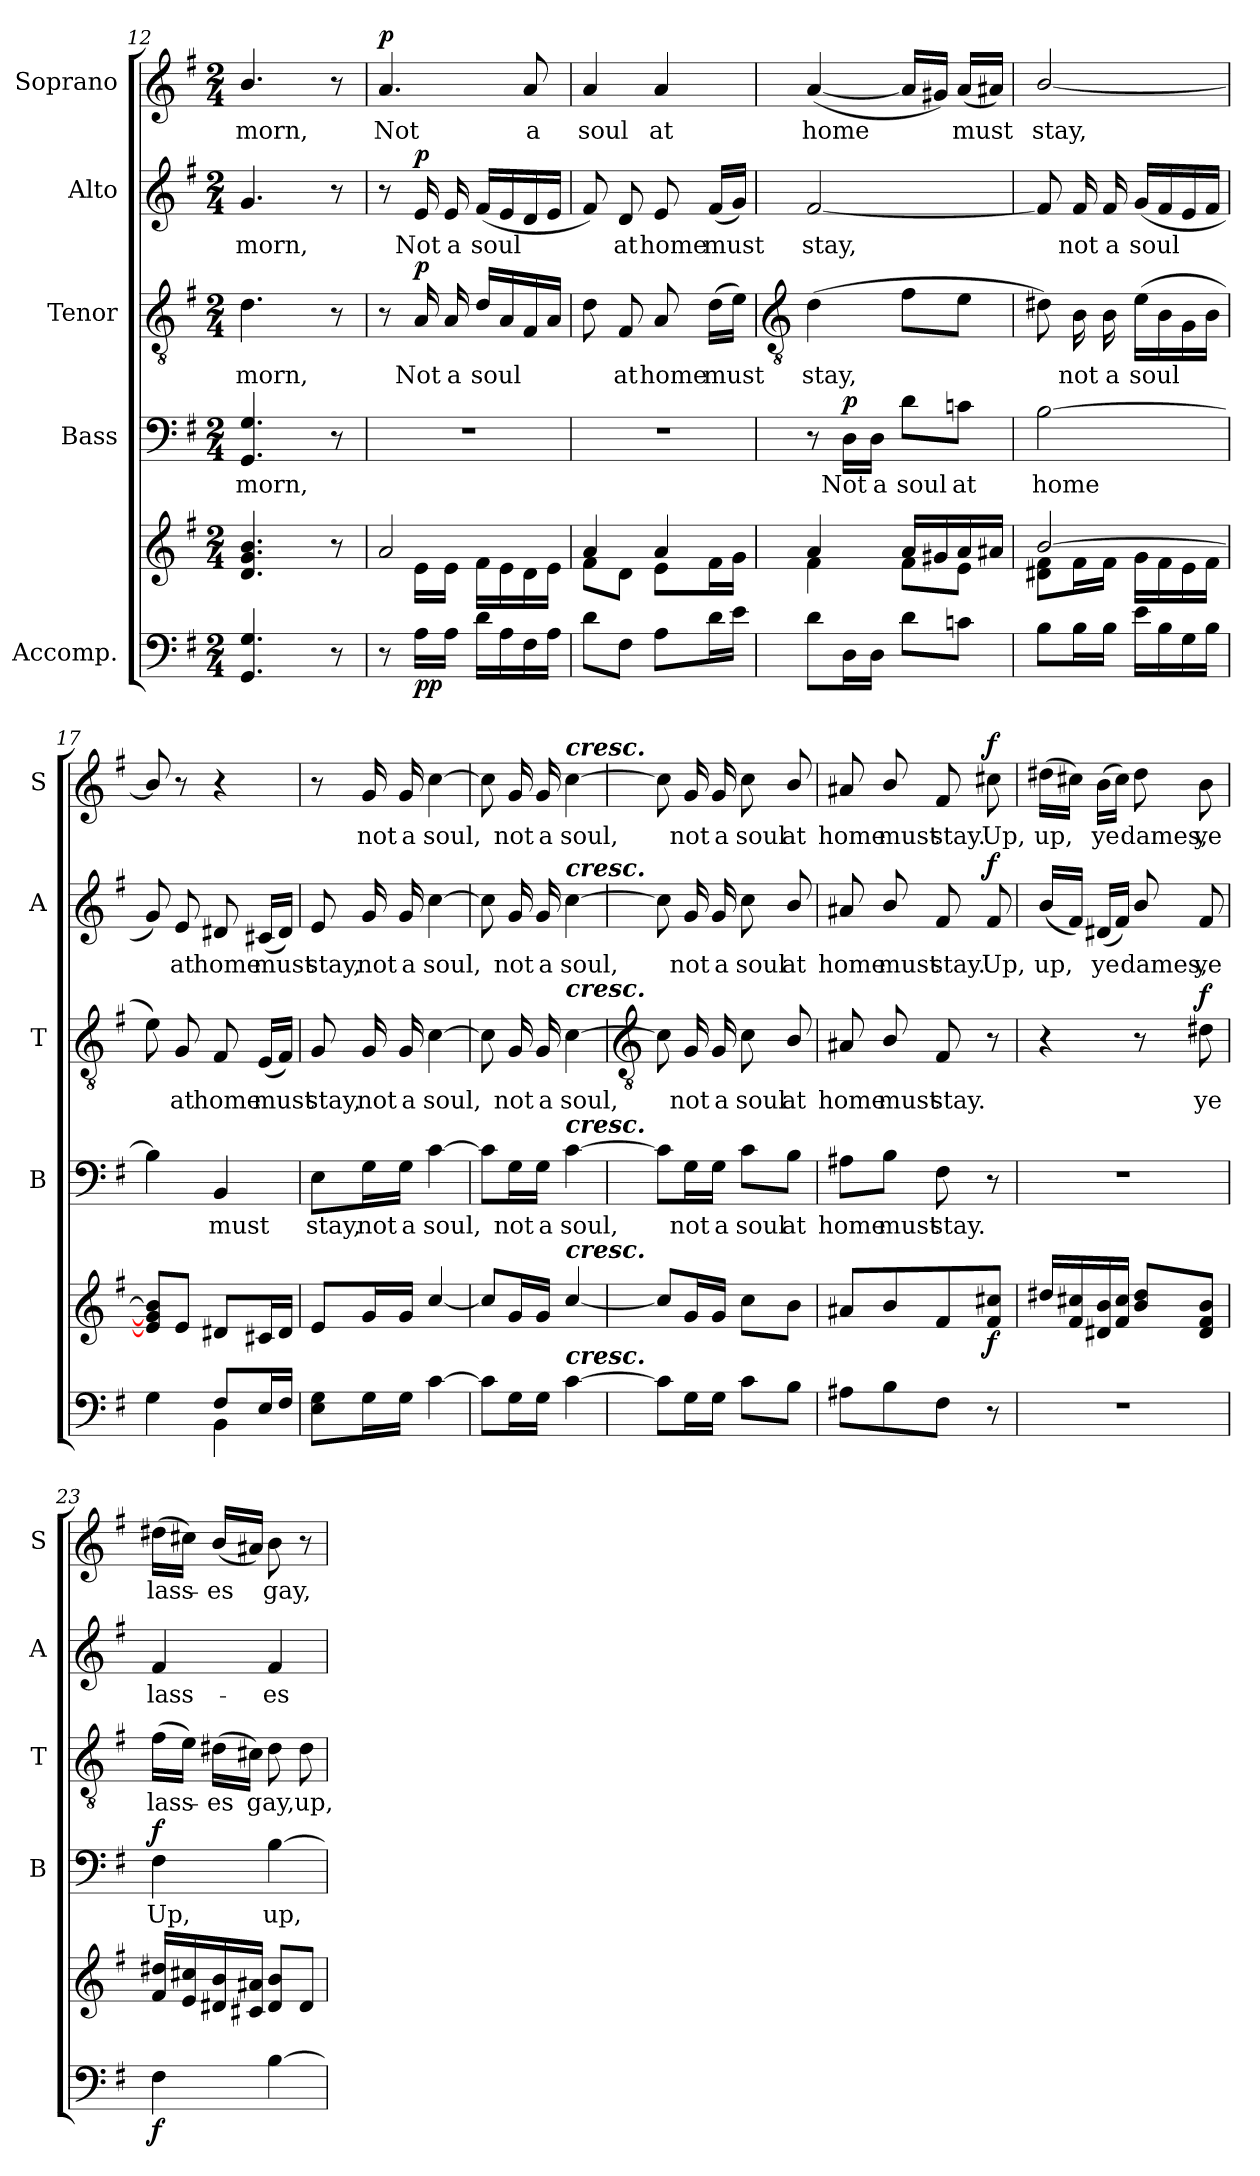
**kern	**kern	**dynam	**kern	**text	**dynam	**kern	**text	**dynam	**kern	**text	**dynam	**kern	**text	**dynam
*part5	*part5	*part5	*part4	*part4	*part4	*part3	*part3	*part3	*part2	*part2	*part2	*part1	*part1	*part1
*staff6	*staff5	*staff5/6	*staff4	*staff4	*staff4	*staff3	*staff3	*staff3	*staff2	*staff2	*staff2	*staff1	*staff1	*staff1
*I"Accomp.	*	*	*I"Bass	*	*	*I"Tenor	*	*	*I"Alto	*	*	*I"Soprano	*	*
*	*	*	*I'B	*	*	*I'T	*	*	*I'A	*	*	*I'S	*	*
*clefF4	*clefG2	*	*clefF4	*	*	*clefGv2	*	*	*clefG2	*	*	*clefG2	*	*
*k[f#]	*k[f#]	*	*k[f#]	*	*	*k[f#]	*	*	*k[f#]	*	*	*k[f#]	*	*
*G:	*G:	*	*G:	*	*	*G:	*	*	*G:	*	*	*G:	*	*
*M2/4	*M2/4	*	*M2/4	*	*	*M2/4	*	*	*M2/4	*	*	*M2/4	*	*
=12	=12	=12	=12	=12	=12	=12	=12	=12	=12	=12	=12	=12	=12	=12
*	*^	*	*	*	*	*	*	*	*	*	*	*	*	*
!	!	!	!	!	!LO:LY:b	!	!	!LO:LY:b	!	!	!LO:LY:b	!	!	!LO:LY:b	!
4.GG 4.G	4.d/ 4.g/ 4.b/	8ryy	.	4.GG 4.G	morn,	.	4.d	morn,	.	4.g	morn,	.	4.b/	morn,	.
.	.	4.ryy	.	.	.	.	.	.	.	.	.	.	.	.	.
8r	8r	.	.	8r	.	.	8r	.	.	8r	.	.	8r	.	.
=13	=13	=13	=13	=13	=13	=13	=13	=13	=13	=13	=13	=13	=13	=13	=13
!	!	!	!	!LO:N:vis=1	!	!	!	!	!	!	!	!	!	!LO:LY:b	!LO:DY:b
8r	2a/	8ryy	.	2r	.	.	8r	.	.	8r	.	.	4.a	Not	p
!	!	!	!LO:DY:b=2	!	!	!	!	!LO:LY:b	!	!	!LO:LY:b	!	!	!	!
!	!	!	!LO:DY:n=1:b	!	!	!	!	!	!LO:DY:b	!	!	!LO:DY:b	!	!	!
16ALL	.	16e\LL	p p	.	.	.	16A	Not	p	16e	Not	p	.	.	.
!	!	!	!	!	!	!	!	!LO:LY:b	!	!	!LO:LY:b	!	!	!	!
16AJJ	.	16e\JJ	.	.	.	.	16A	a	.	16e	a	.	.	.	.
!	!	!	!	!	!	!	!	!LO:LY:b	!	!	!LO:LY:b	!	!	!	!
16dLL	.	16f#\LL	.	.	.	.	16dLL	soul	.	(<16f#LL	soul	.	.	.	.
16A	.	16e\	.	.	.	.	16A	.	.	16e	.	.	.	.	.
!	!	!	!	!	!	!	!	!	!	!	!	!	!	!LO:LY:b	!
16F#	.	16d\	.	.	.	.	16F#	.	.	16d	.	.	8a	a	.
16AJJ	.	16e\JJ	.	.	.	.	16AJJ	.	.	16eJJ	.	.	.	.	.
=14	=14	=14	=14	=14	=14	=14	=14	=14	=14	=14	=14	=14	=14	=14	=14
!	!	!	!	!LO:N:vis=1	!	!	!	!	!	!	!	!	!	!LO:LY:b	!
8dL	4a/	8f#\L	.	2r	.	.	8d	.	.	8f#)	.	.	4a	soul	.
!	!	!	!	!	!	!	!	!LO:LY:b	!	!	!LO:LY:b	!	!	!	!
8F#J	.	8d\J	.	.	.	.	8F#	at	.	8d	at	.	.	.	.
!	!	!	!	!	!	!	!	!LO:LY:b	!	!	!LO:LY:b	!	!	!LO:LY:b	!
8AL	4a/	8e\L	.	.	.	.	8A	home	.	8e	home	.	4a	at	.
!	!	!	!	!	!	!	!	!LO:LY:b	!	!	!LO:LY:b	!	!	!	!
16dL	.	16f#\L	.	.	.	.	(>16dLL	must	.	(<16f#LL	must	.	.	.	.
16eJJ	.	16g\JJ	.	.	.	.	16eJJ)	.	.	16gJJ)	.	.	.	.	.
!!LO:LB:g=z
=15	=15	=15	=15	=15	=15	=15	=15	=15	=15	=15	=15	=15	=15	=15	=15
*	*	*	*	*	*	*	*clefGv2	*	*	*	*	*	*	*	*
!	!	!	!	!	!	!	!	!LO:LY:b	!	!	!LO:LY:b	!	!	!LO:LY:b	!
8dL	4a/	4f#\	.	8r	.	.	(>4d	stay,	.	[2f#	stay,	.	(<[4a	home	.
!	!	!	!	!	!LO:LY:b	!LO:DY:b	!	!	!	!	!	!	!	!	!
16DL	.	.	.	16D\LL	Not	p	.	.	.	.	.	.	.	.	.
!	!	!	!	!	!LO:LY:b	!	!	!	!	!	!	!	!	!	!
16DJJ	.	.	.	16D\JJ	a	.	.	.	.	.	.	.	.	.	.
!	!	!	!	!	!LO:LY:b	!	!	!	!	!	!	!	!	!	!
8dL	16a/LL	8f#\L	.	8d\L	soul	.	8f#L	.	.	.	.	.	16aLL]	.	.
.	16g#X/	.	.	.	.	.	.	.	.	.	.	.	16g#XJJ)	.	.
!	!	!	!	!	!LO:LY:b	!	!	!	!	!	!	!	!	!LO:LY:b	!
8cnJ	16a/	8e\J	.	8cn\J	at	.	8eJ	.	.	.	.	.	(<16aLL	must	.
.	16a#X/JJ	.	.	.	.	.	.	.	.	.	.	.	16a#XJJ)	.	.
=16	=16	=16	=16	=16	=16	=16	=16	=16	=16	=16	=16	=16	=16	=16	=16
!	!	!	!	!	!LO:LY:b	!	!	!	!	!	!	!	!	!LO:LY:b	!
8BL	[2b/	8d#X\ 8f#\L	.	[2B	home	.	8d#X)	.	.	8f#]	.	.	[2b/	stay,	.
!	!	!	!	!	!	!	!	!LO:LY:b	!	!	!LO:LY:b	!	!	!	!
16BL	.	16f#\L	.	.	.	.	16B	not	.	16f#	not	.	.	.	.
!	!	!	!	!	!	!	!	!LO:LY:b	!	!	!LO:LY:b	!	!	!	!
16BJJ	.	16f#\JJ	.	.	.	.	16B	a	.	16f#	a	.	.	.	.
!	!	!	!	!	!	!	!	!LO:LY:b	!	!	!LO:LY:b	!	!	!	!
16eLL	.	16g\LL	.	.	.	.	(>16eLL	soul	.	(<16gLL	soul	.	.	.	.
16B	.	16f#\	.	.	.	.	16B	.	.	16f#	.	.	.	.	.
16G	.	16e\	.	.	.	.	16G	.	.	16e	.	.	.	.	.
16BJJ	.	16f#\JJ	.	.	.	.	16BJJ	.	.	16f#JJ	.	.	.	.	.
=17	=17	=17	=17	=17	=17	=17	=17	=17	=17	=17	=17	=17	=17	=17	=17
*^	*	*	*	*	*	*	*	*	*	*	*	*	*	*	*
4ryy	4G	8e/] 8g/] 8b/]L	4ryy	.	4B]	.	.	8e)	.	.	8g)	.	.	8b/]	.	.
!	!	!	!	!	!	!	!	!	!LO:LY:b	!	!	!LO:LY:b	!	!	!	!
.	.	8e/J	.	.	.	.	.	8G	at	.	8e	at	.	8r	.	.
!	!	!	!	!	!	!LO:LY:b	!	!	!LO:LY:b	!	!	!LO:LY:b	!	!	!	!
8F#/L	4BB\	8d#X/L	4ryy	.	4BB	must	.	8F#	home	.	8d#X	home	.	4r	.	.
!	!	!	!	!	!	!	!	!	!LO:LY:b	!	!	!LO:LY:b	!	!	!	!
16E/L	.	16c#X/L	.	.	.	.	.	(<16ELL	must	.	(<16c#XLL	must	.	.	.	.
16F#/JJ	.	16d#/JJ	.	.	.	.	.	16F#JJ)	.	.	16d#JJ)	.	.	.	.	.
*v	*v	*	*	*	*	*	*	*	*	*	*	*	*	*	*	*
*	*v	*v	*	*	*	*	*	*	*	*	*	*	*	*	*
=18	=18	=18	=18	=18	=18	=18	=18	=18	=18	=18	=18	=18	=18	=18
!	!	!	!	!LO:LY:b	!	!	!LO:LY:b	!	!	!LO:LY:b	!	!	!	!
8E 8GL	8e/L	.	8E\L	stay,	.	8G	stay,	.	8e	stay,	.	8r	.	.
!	!	!	!	!LO:LY:b	!	!	!LO:LY:b	!	!	!LO:LY:b	!	!	!LO:LY:b	!
16GL	16g/L	.	16G\L	not	.	16G	not	.	16g	not	.	16g	not	.
!	!	!	!	!LO:LY:b	!	!	!LO:LY:b	!	!	!LO:LY:b	!	!	!LO:LY:b	!
16GJJ	16g/JJ	.	16G\JJ	a	.	16G	a	.	16g	a	.	16g	a	.
!	!	!	!	!LO:LY:b	!	!	!LO:LY:b	!	!	!LO:LY:b	!	!	!LO:LY:b	!
[4c	[4cc/	.	[4c	soul,	.	[4c	soul,	.	[4cc	soul,	.	[4cc	soul,	.
=19	=19	=19	=19	=19	=19	=19	=19	=19	=19	=19	=19	=19	=19	=19
8cL]	8cc/L]	.	8c\L]	.	.	8c]	.	.	8cc]	.	.	8cc]	.	.
!	!	!	!	!LO:LY:b	!	!	!LO:LY:b	!	!	!LO:LY:b	!	!	!LO:LY:b	!
16GL	16g/L	.	16G\L	not	.	16G	not	.	16g	not	.	16g	not	.
!	!	!	!	!LO:LY:b	!	!	!LO:LY:b	!	!	!LO:LY:b	!	!	!LO:LY:b	!
16GJJ	16g/JJ	.	16G\JJ	a	.	16G	a	.	16g	a	.	16g	a	.
!	!	!	!	!	!	!	!	!	!	!	!	!LO:TX:a:Bi:t=cresc.	!	!
!	!	!	!	!	!	!	!	!	!LO:TX:a:Bi:t=cresc.	!	!	!	!	!
!	!	!	!	!	!	!LO:TX:a:Bi:t=cresc.	!	!	!	!	!	!	!	!
!	!	!	!LO:TX:a:Bi:t=cresc.	!	!	!	!	!	!	!	!	!	!	!
!	!LO:TX:a:Bi:t=cresc.	!	!	!	!	!	!	!	!	!	!	!	!	!
!LO:TX:a:Bi:t=cresc.	!	!	!	!	!	!	!	!	!	!	!	!	!	!
!	!	!	!	!LO:LY:b	!	!	!LO:LY:b	!	!	!LO:LY:b	!	!	!LO:LY:b	!
[4c	[4cc/	.	[4c	soul,	.	[4c	soul,	.	[4cc	soul,	.	[4cc	soul,	.
!!LO:LB:g=z
=20	=20	=20	=20	=20	=20	=20	=20	=20	=20	=20	=20	=20	=20	=20
*	*	*	*	*	*	*clefGv2	*	*	*	*	*	*	*	*
8cL]	8ccL]	.	8c\L]	.	.	8c]	.	.	8cc]	.	.	8cc]	.	.
!	!	!	!	!LO:LY:b	!	!	!LO:LY:b	!	!	!LO:LY:b	!	!	!LO:LY:b	!
16GL	16gL	.	16G\L	not	.	16G	not	.	16g	not	.	16g	not	.
!	!	!	!	!LO:LY:b	!	!	!LO:LY:b	!	!	!LO:LY:b	!	!	!LO:LY:b	!
16GJJ	16gJJ	.	16G\JJ	a	.	16G	a	.	16g	a	.	16g	a	.
!	!	!	!	!LO:LY:b	!	!	!LO:LY:b	!	!	!LO:LY:b	!	!	!LO:LY:b	!
8cL	8ccL	.	8c\L	soul	.	8c	soul	.	8cc	soul	.	8cc	soul	.
!	!	!	!	!LO:LY:b	!	!	!LO:LY:b	!	!	!LO:LY:b	!	!	!LO:LY:b	!
8BJ	8bJ	.	8B\J	at	.	8B/	at	.	8b/	at	.	8b/	at	.
=21	=21	=21	=21	=21	=21	=21	=21	=21	=21	=21	=21	=21	=21	=21
!	!	!	!	!LO:LY:b	!	!	!LO:LY:b	!	!	!LO:LY:b	!	!	!LO:LY:b	!
8A#XL	8a#XL	.	8A#X\L	home	.	8A#X	home	.	8a#X	home	.	8a#X	home	.
!	!	!	!	!LO:LY:b	!	!	!LO:LY:b	!	!	!LO:LY:b	!	!	!LO:LY:b	!
8B	8b	.	8B\J	must	.	8B/	must	.	8b/	must	.	8b/	must	.
!	!	!	!	!LO:LY:b	!	!	!LO:LY:b	!	!	!LO:LY:b	!	!	!LO:LY:b	!
8F#J	8f#	.	8F#	stay.	.	8F#	stay.	.	8f#	stay.	.	8f#	stay.	.
!	!	!LO:DY:b	!	!	!	!	!	!	!	!LO:LY:b	!LO:DY:b	!	!LO:LY:b	!LO:DY:b
8r	8f# 8cc#XJ	f	8r	.	.	8r	.	.	8f#	Up,	f	8cc#X	Up,	f
=22	=22	=22	=22	=22	=22	=22	=22	=22	=22	=22	=22	=22	=22	=22
!LO:N:vis=1	!	!	!LO:N:vis=1	!	!	!	!	!	!	!LO:LY:b	!	!	!LO:LY:b	!
2r	16dd#XLL	.	2r	.	.	4r	.	.	(<16bLL	up,	.	(>16dd#XLL	up,	.
.	16f# 16cc#X	.	.	.	.	.	.	.	16f#JJ)	.	.	16cc#XJJ)	.	.
!	!	!	!	!	!	!	!	!	!	!LO:LY:b	!	!	!LO:LY:b	!
.	16d#X 16b	.	.	.	.	.	.	.	(<16d#XLL	ye	.	(>16bLL	ye	.
.	16f# 16cc#JJ	.	.	.	.	.	.	.	16f#JJ)	.	.	16cc#JJ)	.	.
!	!	!	!	!	!	!	!	!	!	!LO:LY:b	!	!	!LO:LY:b	!
.	8b 8dd#L	.	.	.	.	8r	.	.	8b/	dames,	.	8dd#	dames,	.
!	!	!	!	!	!	!	!LO:LY:b	!LO:DY:b	!	!LO:LY:b	!	!	!LO:LY:b	!
.	8d# 8f# 8bJ	.	.	.	.	8d#X	ye	f	8f#	ye	.	8b	ye	.
=23	=23	=23	=23	=23	=23	=23	=23	=23	=23	=23	=23	=23	=23	=23
!	!	!LO:DY:b=2	!	!LO:LY:b	!LO:DY:b	!	!LO:LY:b	!	!	!LO:LY:b	!	!	!LO:LY:b	!
4F#	16f# 16dd#XLL	f	4F#	Up,	f	(>16f#LL	lass-	.	4f#	lass-	.	(>16dd#XLL	lass-	.
.	16e 16cc#X	.	.	.	.	16eJJ)	.	.	.	.	.	16cc#XJJ)	.	.
!	!	!	!	!	!	!	!LO:LY:b	!	!	!	!	!	!LO:LY:b	!
.	16d#X 16b	.	.	.	.	(>16d#XLL	es	.	.	.	.	(<16bLL	es	.
.	16c#X 16a#XJJ	.	.	.	.	16c#XJJ)	.	.	.	.	.	16a#XJJ)	.	.
!	!	!	!	!LO:LY:b	!	!	!LO:LY:b	!	!	!LO:LY:b	!	!	!LO:LY:b	!
[4B	8d# 8bL	.	[4B	up,	.	8d#	gay,	.	4f#	-es	.	8b	gay,	.
!	!	!	!	!	!	!	!LO:LY:b	!	!	!	!	!	!	!
.	8d#J	.	.	.	.	8d#	up,	.	.	.	.	8r	.	.
=	=	=	=	=	=	=	=	=	=	=	=	=	=	=
*-	*-	*-	*-	*-	*-	*-	*-	*-	*-	*-	*-	*-	*-	*-
